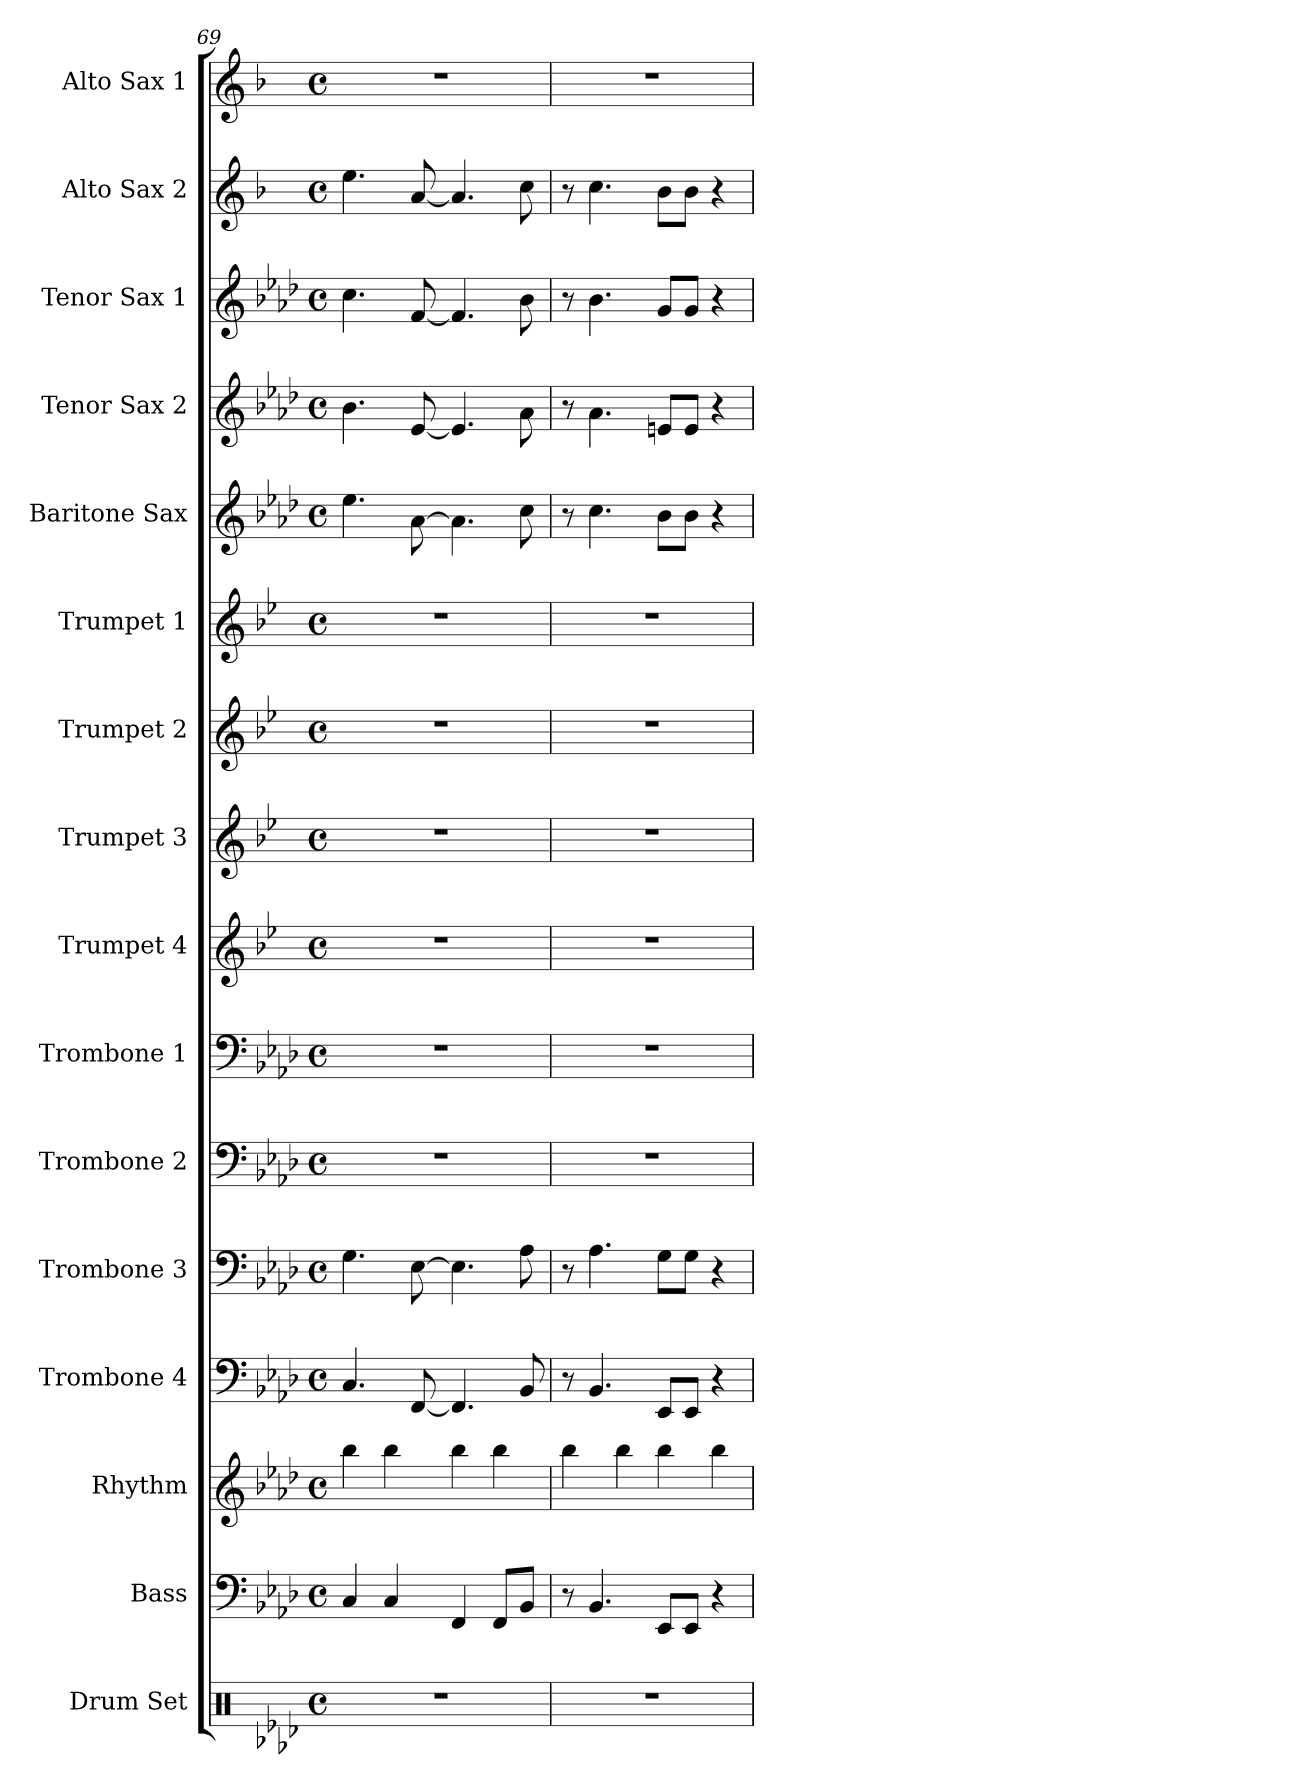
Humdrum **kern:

**kern	**kern	**kern	**kern	**kern	**kern	**kern	**kern	**kern	**kern	**kern	**kern	**kern	**kern	**kern	**kern
*part16	*part15	*part14	*part13	*part12	*part11	*part10	*part9	*part8	*part7	*part6	*part5	*part4	*part3	*part2	*part1
*staff16	*staff15	*staff14	*staff13	*staff12	*staff11	*staff10	*staff9	*staff8	*staff7	*staff6	*staff5	*staff4	*staff3	*staff2	*staff1
*I"Drum Set	*I"Bass	*I"Rhythm	*I"Trombone 4	*I"Trombone 3	*I"Trombone 2	*I"Trombone 1	*I"Trumpet 4	*I"Trumpet 3	*I"Trumpet 2	*I"Trumpet 1	*I"Baritone Sax	*I"Tenor Sax 2	*I"Tenor Sax 1	*I"Alto Sax 2	*I"Alto Sax 1
*I'Drums	*I'Bass	*	*	*	*	*	*I'Tpt 4	*I'Tpt 3	*I'Tpt 2	*I'Tpt 1	*I'Bari Sax	*I'Tenor 2	*I'Tenor 1	*I'Alto 2	*I'Alto 1
*clefX	*clefF4	*clefG2	*clefF4	*clefF4	*clefF4	*clefF4	*clefG2	*clefG2	*clefG2	*clefG2	*clefG2	*clefG2	*clefG2	*clefG2	*clefG2
*	*ITrd7c12	*ITrd7c12	*	*	*	*	*ITrd1c2	*ITrd1c2	*ITrd1c2	*ITrd1c2	*ITrd12c21	*ITrd8c14	*ITrd8c14	*ITrd5c9	*ITrd5c9
*k[b-e-a-d-]	*k[b-e-a-d-]	*k[b-e-a-d-]	*k[b-e-a-d-]	*k[b-e-a-d-]	*k[b-e-a-d-]	*k[b-e-a-d-]	*k[b-e-a-d-]	*k[b-e-a-d-]	*k[b-e-a-d-]	*k[b-e-a-d-]	*k[b-e-a-d-]	*k[b-e-a-d-]	*k[b-e-a-d-]	*k[b-e-a-d-]	*k[b-e-a-d-]
*A-:	*A-:	*A-:	*A-:	*A-:	*A-:	*A-:	*A-:	*A-:	*A-:	*A-:	*A-:	*A-:	*A-:	*A-:	*A-:
*M4/4	*M4/4	*M4/4	*M4/4	*M4/4	*M4/4	*M4/4	*M4/4	*M4/4	*M4/4	*M4/4	*M4/4	*M4/4	*M4/4	*M4/4	*M4/4
*met(c)	*met(c)	*met(c)	*met(c)	*met(c)	*met(c)	*met(c)	*met(c)	*met(c)	*met(c)	*met(c)	*met(c)	*met(c)	*met(c)	*met(c)	*met(c)
=69	=69	=69	=69	=69	=69	=69	=69	=69	=69	=69	=69	=69	=69	=69	=69
1r	4CC/	4b-\	4.C/	4.G\	1r	1r	1r	1r	1r	1r	4.e-\	4.B-\	4.c\	4.g\	1r
.	4CC/	4b-\	.	.	.	.	.	.	.	.	.	.	.	.	.
.	.	.	[8FF/	[8E-\	.	.	.	.	.	.	[8A-\	[8E-/	[8F/	[8c/	.
.	4FFF/	4b-\	4.FF/]	4.E-\]	.	.	.	.	.	.	4.A-\]	4.E-/]	4.F/]	4.c/]	.
.	8FFF/L	4b-\	.	.	.	.	.	.	.	.	.	.	.	.	.
.	8BBB-/J	.	8BB-/	8A-\	.	.	.	.	.	.	8c\	8A-\	8B-\	8e-\	.
=70	=70	=70	=70	=70	=70	=70	=70	=70	=70	=70	=70	=70	=70	=70	=70
1r	8r	4b-\	8r	8r	1r	1r	1r	1r	1r	1r	8r	8r	8r	8r	1r
.	4.BBB-/	.	4.BB-/	4.A-\	.	.	.	.	.	.	4.c\	4.A-\	4.B-\	4.e-\	.
.	.	4b-\	.	.	.	.	.	.	.	.	.	.	.	.	.
.	8EEE-/L	4b-\	8EE-/L	8G\L	.	.	.	.	.	.	8B-\L	8En/L	8G/L	8d-\L	.
.	8EEE-/J	.	8EE-/J	8G\J	.	.	.	.	.	.	8B-\J	8E/J	8G/J	8d-\J	.
.	4r	4b-\	4r	4r	.	.	.	.	.	.	4r	4r	4r	4r	.
=	=	=	=	=	=	=	=	=	=	=	=	=	=	=	=
*-	*-	*-	*-	*-	*-	*-	*-	*-	*-	*-	*-	*-	*-	*-	*-
